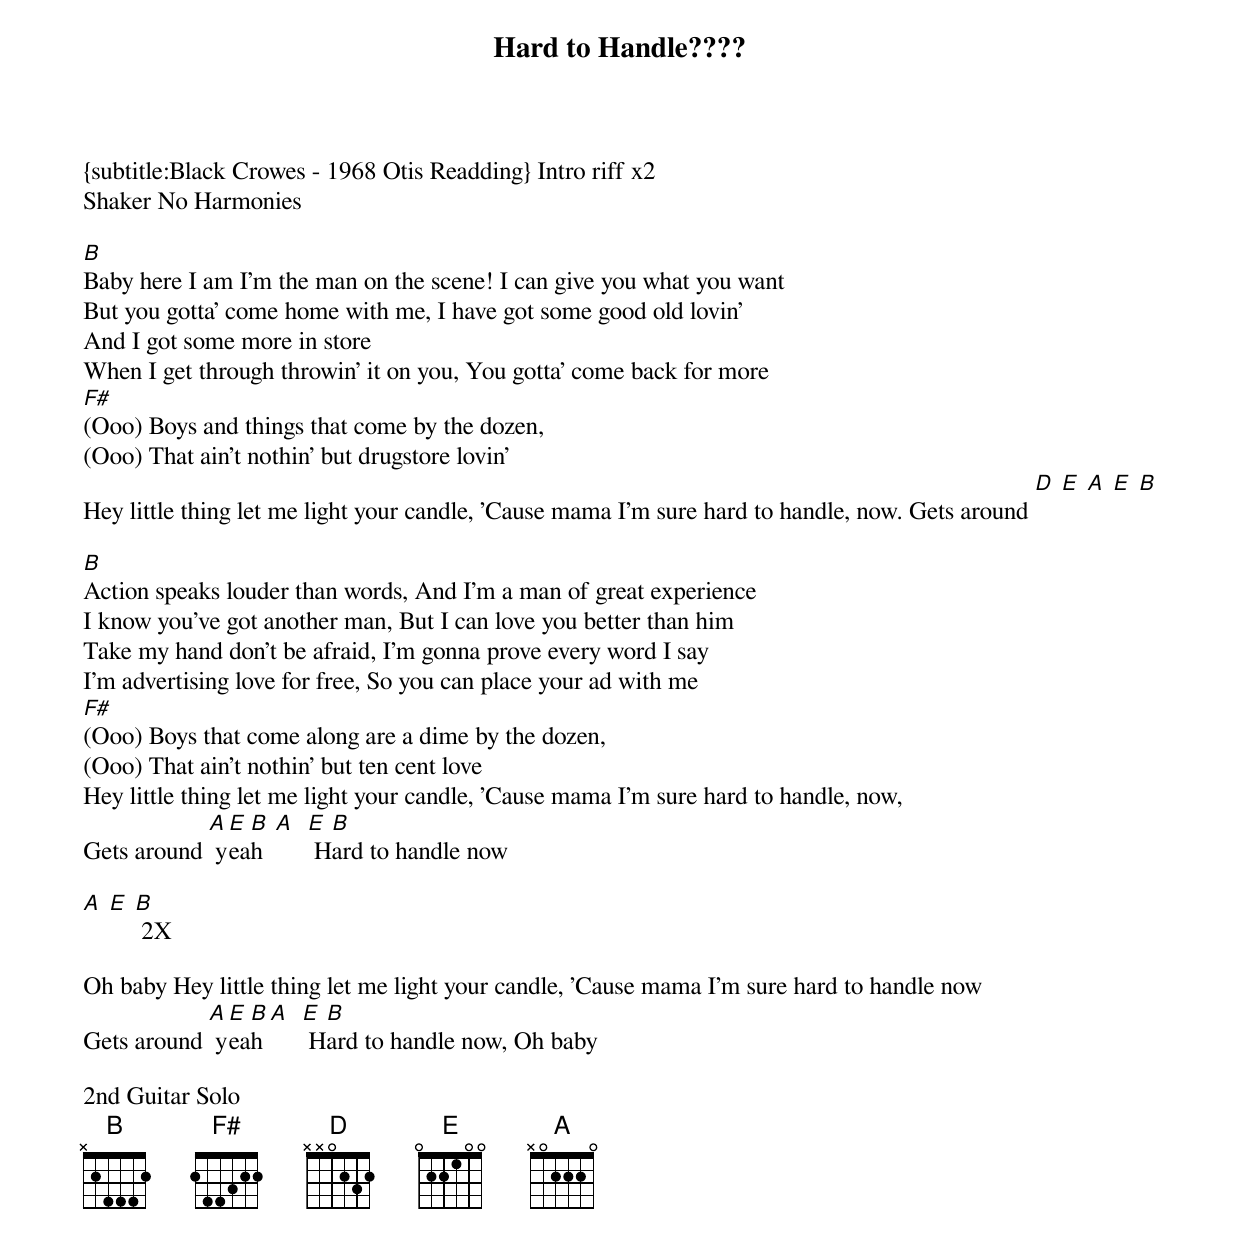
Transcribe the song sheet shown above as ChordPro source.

{title:Hard to Handle????}
{subtitle:Black Crowes - 1968 Otis Readding} Intro riff x2
Shaker No Harmonies

[B]Baby here I am I'm the man on the scene! I can give you what you want
But you gotta' come home with me, I have got some good old lovin'
And I got some more in store
When I get through throwin' it on you, You gotta' come back for more
[F#](Ooo) Boys and things that come by the dozen,
(Ooo) That ain't nothin' but drugstore lovin'
Hey little thing let me light your candle, 'Cause mama I'm sure hard to handle, now. Gets around [D] [E] [A] [E] [B]

[B]Action speaks louder than words, And I'm a man of great experience
I know you've got another man, But I can love you better than him
Take my hand don't be afraid, I'm gonna prove every word I say
I'm advertising love for free, So you can place your ad with me
[F#](Ooo) Boys that come along are a dime by the dozen,
(Ooo) That ain't nothin' but ten cent love
Hey little thing let me light your candle, 'Cause mama I'm sure hard to handle, now,
Gets around [A] y[E]ea[B]h  [A]  [E] H[B]ard to handle now

[A] [E] [B] 2X

Oh baby Hey little thing let me light your candle, 'Cause mama I'm sure hard to handle now
Gets around [A] y[E]ea[B]h [A]  [E] H[B]ard to handle now, Oh baby

2nd Guitar Solo
